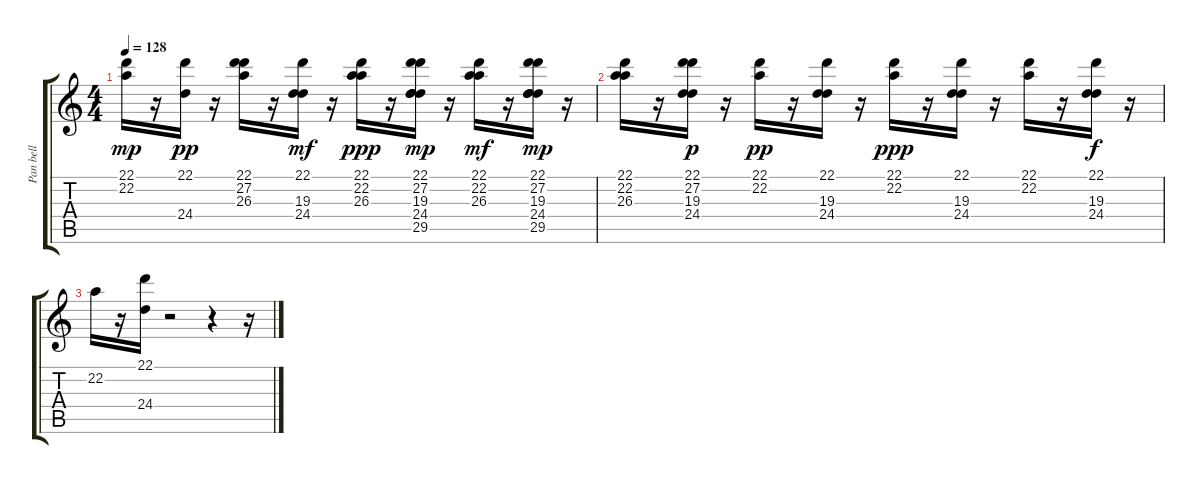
\track ("Pan bell" "Pan bell") {instrument electricpiano1}
\staff {score tabs}
\tuning (E4 B3 G3 D3 A2 E2) {hide}
\ts (4 4)
\tempo 128
\clef g2
\ks c
(22.1 22.2).16{dy mp volume 8 balance 8} r.16 (22.1 24.4).16{dy pp volume 8 balance 9} r.16 (22.1 27.2 26.3).16{volume 8 balance 10} r.16 (22.1 19.3 24.4).16{dy mf volume 8 balance 11} r.16 (22.1 22.2 26.3).16{dy ppp volume 7 balance 12} r.16 (22.1 27.2 19.3 24.4 29.5).16{dy mp volume 7 balance 13} r.16 (22.1 22.2 26.3).16{dy mf volume 6 balance 14} r.16 (22.1 27.2 19.3 24.4 29.5).16{dy mp volume 6 balance 15} r.16 |
(22.1 22.2 26.3).16{volume 6 balance 16} r.16 (22.1 27.2 19.3 24.4).16{dy p volume 5} r.16 (22.1 22.2).16{dy pp volume 5} r.16 (22.1 19.3 24.4).16{volume 5} r.16 (22.1 22.2).16{dy ppp volume 4} r.16 (22.1 19.3 24.4).16{volume 4} r.16 (22.1 22.2).16{volume 4} r.16 (22.1 19.3 24.4).16{dy f volume 3} r.16 |
22.2.16{volume 3} r.16 (22.1 24.4).16{volume 2} r.2 r.4 r.16
